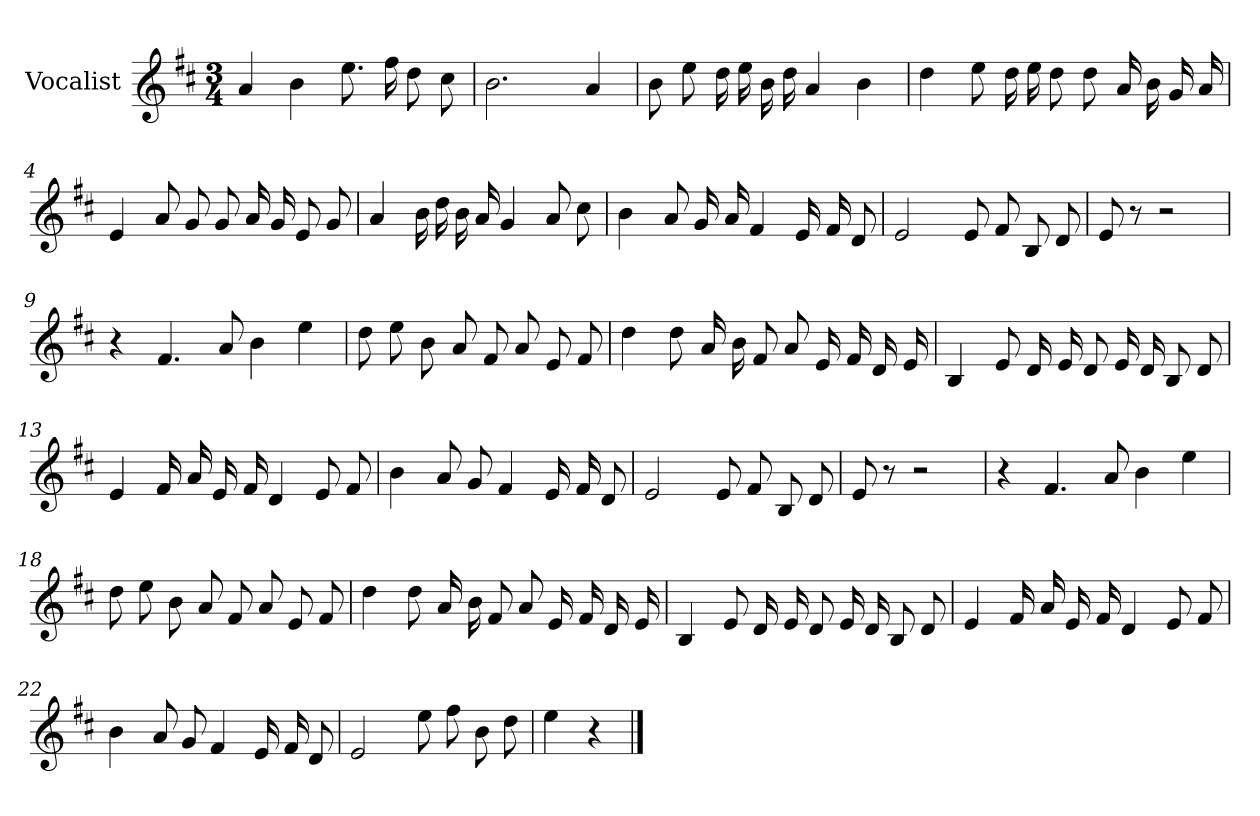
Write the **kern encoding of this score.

**kern
*part1
*staff1
*I"Vocalist
*k[f#c#]
*D:
*M3/4
=
4a
4b
8.ee
16ff#
8dd
8cc#
=1
2.b
4a
=2
8b
8ee
16dd
16ee
16b
16dd
4a
4b
=3
4dd
8ee
16dd
16ee
8dd
8dd
16a
16b
16g
16a
=4
4e
8a
8g
8g
16a
16g
8e
8g
=5
4a
16b
16dd
16b
16a
4g
8a
8cc#
=6
4b
8a
16g
16a
4f#
16e
16f#
8d
=7
2e
8e
8f#
8B
8d
=8
8e
8r
2r
=9
4r
4.f#
8a
4b
4ee
=10
8dd
8ee
8b
8a
8f#
8a
8e
8f#
=11
4dd
8dd
16a
16b
8f#
8a
16e
16f#
16d
16e
=12
4B
8e
16d
16e
8d
16e
16d
8B
8d
=13
4e
16f#
16a
16e
16f#
4d
8e
8f#
=14
4b
8a
8g
4f#
16e
16f#
8d
=15
2e
8e
8f#
8B
8d
=16
8e
8r
2r
=17
4r
4.f#
8a
4b
4ee
=18
8dd
8ee
8b
8a
8f#
8a
8e
8f#
=19
4dd
8dd
16a
16b
8f#
8a
16e
16f#
16d
16e
=20
4B
8e
16d
16e
8d
16e
16d
8B
8d
=21
4e
16f#
16a
16e
16f#
4d
8e
8f#
=22
4b
8a
8g
4f#
16e
16f#
8d
=23
2e
8ee
8ff#
8b
8dd
=24
4ee
4r
==
*-
